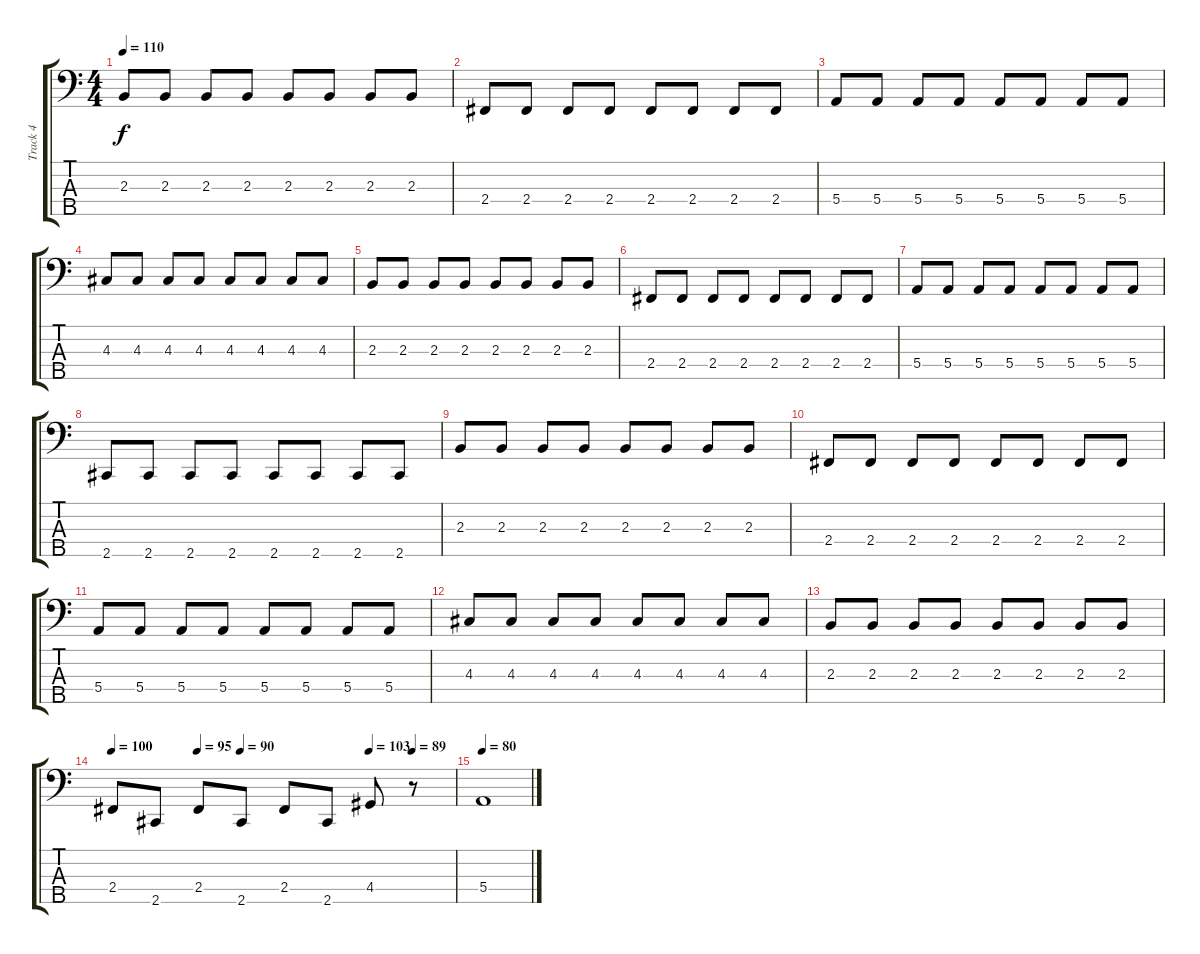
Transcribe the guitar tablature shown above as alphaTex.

\track ("Track 4" "Track 4") {instrument electricbassfinger}
\staff {score tabs}
\tuning (G2 D2 A1 E1 B0) {hide}
\ts (4 4)
\tempo 110
\clef f4
\ks c
2.3.8{dy f} 2.3.8 2.3.8 2.3.8 2.3.8 2.3.8 2.3.8 2.3.8 |
2.4.8 2.4.8 2.4.8 2.4.8 2.4.8 2.4.8 2.4.8 2.4.8 |
5.4.8 5.4.8 5.4.8 5.4.8 5.4.8 5.4.8 5.4.8 5.4.8 |
4.3.8 4.3.8 4.3.8 4.3.8 4.3.8 4.3.8 4.3.8 4.3.8 |
2.3.8 2.3.8 2.3.8 2.3.8 2.3.8 2.3.8 2.3.8 2.3.8 |
2.4.8 2.4.8 2.4.8 2.4.8 2.4.8 2.4.8 2.4.8 2.4.8 |
5.4.8 5.4.8 5.4.8 5.4.8 5.4.8 5.4.8 5.4.8 5.4.8 |
2.5.8 2.5.8 2.5.8 2.5.8 2.5.8 2.5.8 2.5.8 2.5.8 |
2.3.8 2.3.8 2.3.8 2.3.8 2.3.8 2.3.8 2.3.8 2.3.8 |
2.4.8 2.4.8 2.4.8 2.4.8 2.4.8 2.4.8 2.4.8 2.4.8 |
5.4.8 5.4.8 5.4.8 5.4.8 5.4.8 5.4.8 5.4.8 5.4.8 |
4.3.8 4.3.8 4.3.8 4.3.8 4.3.8 4.3.8 4.3.8 4.3.8 |
2.3.8 2.3.8 2.3.8 2.3.8 2.3.8 2.3.8 2.3.8 2.3.8 |
\tempo 100
\tempo (95 0.25)
\tempo (90 0.375)
\tempo (103 0.75)
\tempo (89 0.875)
2.4.8 2.5.8 2.4.8 2.5.8 2.4.8 2.5.8 4.4.8 r.8 |
\tempo 80
5.4.1
